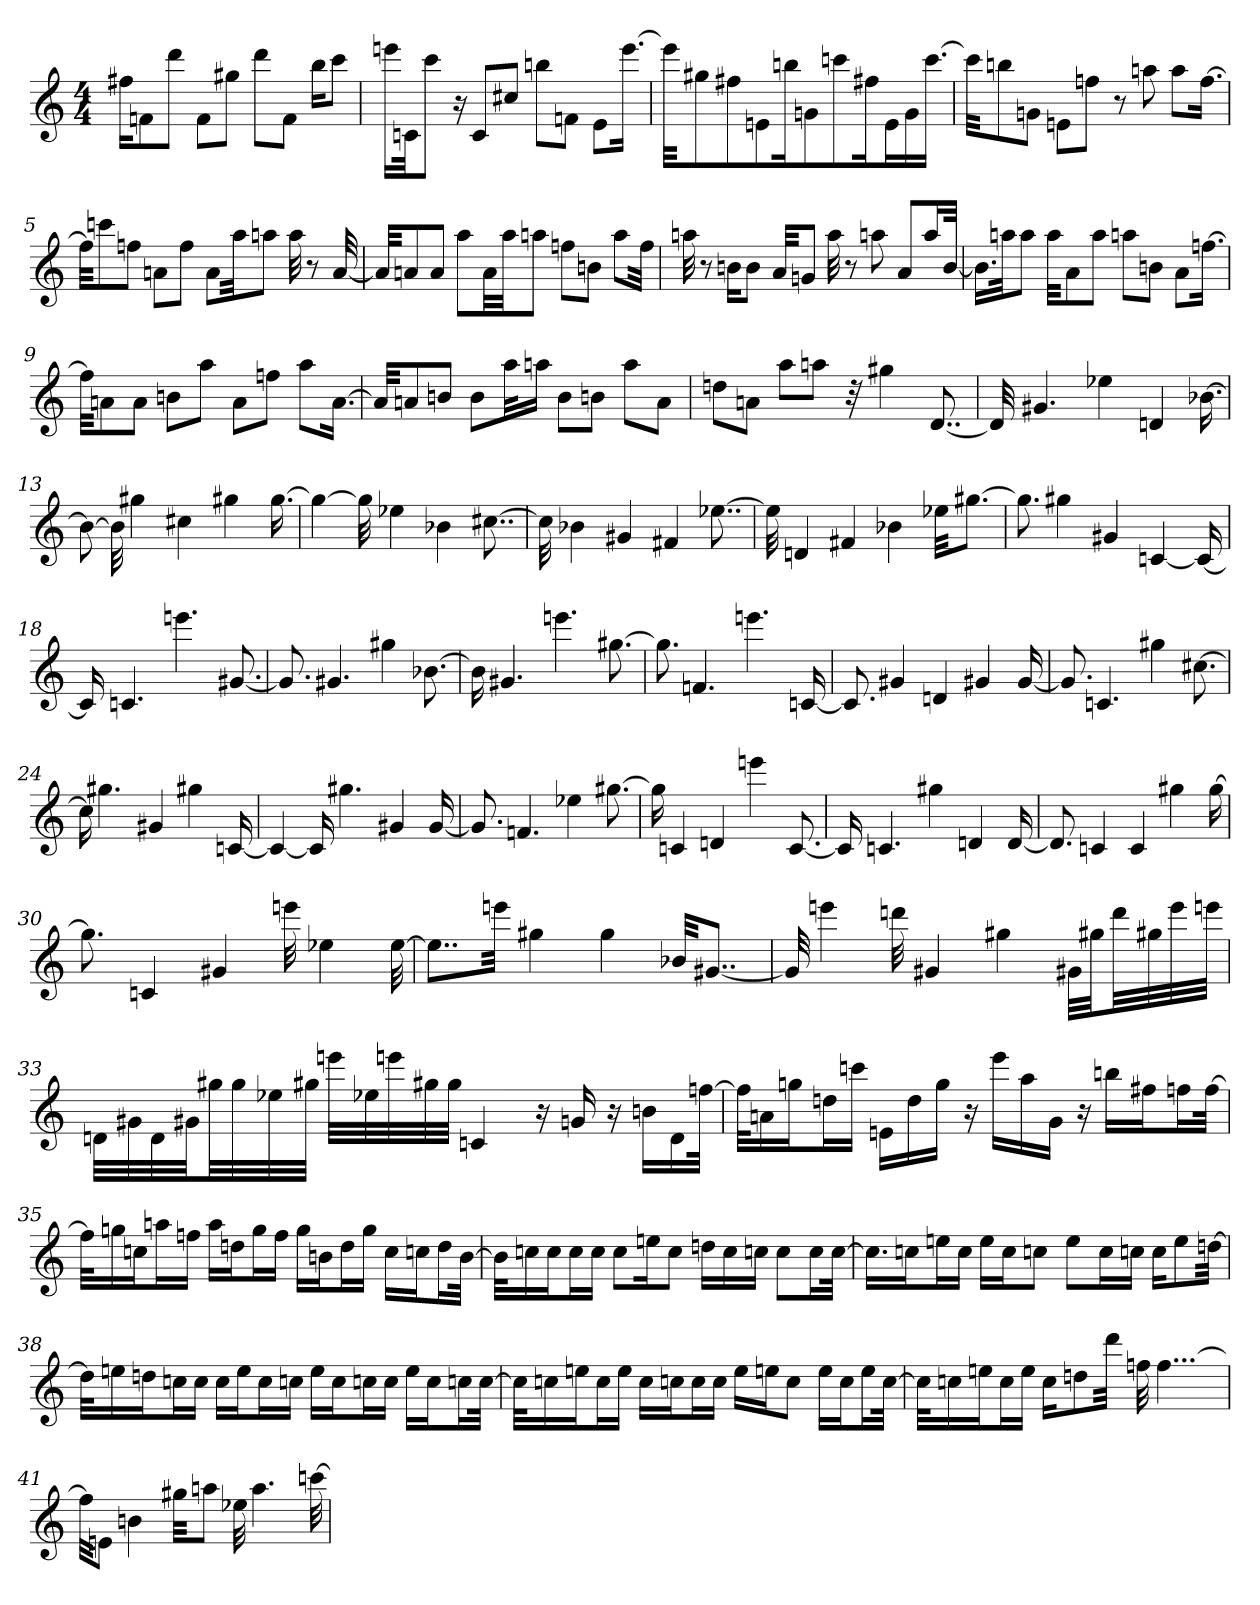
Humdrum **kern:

**kern
*part1
*staff1
*clefG2
*M4/4
=1
16ff#X\KL
8fn\
8ddd\J
8f\L
8gg#X\J
8ddd\L
8f\J
16bb\KL
8ccc\J
=2
16eeen\LL
32cn\Jk
8ccc\J
16r
8c/L
8cc#X/J
8bbn\L
8fn\J
8e\L
[16.eee\Jk
=3
32eee\KKL]
8gg#X\
8ff#X\J
8en/L
16bbn/K
8gn/J
8cccn\L
16ff#X\Jk
16e\LL
16g\J
[16.ccc\JJ
=4
32ccc\KKL]
8bbn\
8gn\J
8en\L
8ffn\J
8r
8aan
8aa\L
[16.ff\Jk
=5
32ff\KKL]
8cccn\
8ffn\J
8an\L
8ff\J
8a\L
32aa\KK
8aan\J
32aa
8r
[32a
=6
32a/KKL]
8an/
8a/J
8aa\L
32a\LL
32aa\JJ
8aan\J
8ffn\L
8bn\J
8aa\L
32ff\Jkk
=7
32aan
8r
16bn\KL
8b\J
32a/KKL
8gn/J
32aa
8r
8aan
8a/L
16aa/L
[32b/JJk
=8
16.b\LL]
32aan\Jk
8aa\J
32aa\KKL
8a\
8aa\J
8aan\L
8bn\J
8a\L
[16.ffn\Jk
=9
32ff\KKL]
8an\
8a\J
8bn\L
8aa\J
8a\L
8ffn\J
8aa\L
[16.a\Jk
=10
32a/KKL]
8an/
8bn/J
8b\L
32aa\KL
16aan\JJ
8b\L
8bn\J
8aa\L
8a\J
=11
8ddn\L
8an\J
8aa\L
8aan\J
32r
4gg#X
[8..d
=12
32d]
4.g#X
4ee-X
4dn
[16.b-X
=13
8b-_
32b-]
4gg#X
4cc#X
4gg#X
[16.gg#
=14
4gg#_
32gg#]
4ee-X
4b-X
[8..cc#X
=15
32cc#]
4b-X
4g#X
4f#X
[8..ee-X
=16
32ee-]
4dn
4f#X
4b-X
32ee-X\KKL
[8.gg#X\J
=17
8.gg#]
4gg#X
4g#X
[4cn
16c_
=18
16c]
4.cn
4.eeen
[8.g#X
=19
8.g#]
4.g#X
4gg#X
[8.b-X
=20
16b-]
4.g#X
4.eeen
[8.gg#X
=21
8.gg#]
4.fn
4.eeen
[16cn
=22
8.c]
4g#X
4dn
4g#X
[16g#
=23
8.g#]
4.cn
4gg#X
[8.cc#X
=24
16cc#]
4.gg#X
4g#X
4gg#X
[16cn
=25
4c_
16c]
4.gg#X
4g#X
[16g#
=26
8.g#]
4.fn
4ee-X
[8.gg#X
=27
16gg#]
4cn
4dn
4eeen
[8.c
=28
16c]
4.cn
4gg#X
4dn
[16d
=29
8.d]
4cn
4c
4gg#X
[16gg#
=30
8.gg#]
4cn
4g#X
32eeen
4ee-X
[32ee-
=31
8..ee-\L]
32eeen\Jkk
4gg#X
4gg#
32b-X/KKL
[8..g#X/J
=32
32g#]
4eeen
32dddn
4g#X
4gg#X
32g#X\LLL
32gg#X\JJ
32ddd\LL
32gg#X\
32eee\
32eeen\JJJ
=33
32dn\LLL
32g#X\
32d\
32g#X\JJ
32gg#X\LL
32gg#\
32ee-X\
32gg#X\JJJ
32eeen\LLL
32ee-X\
32eeen\
32gg#X\
32gg#\JJJ
4cn
16r
16gn
16r
16bn\LL
16d\
[32ffn\JJk
=34
32ff\KLL]
16an\
16ggn\J
16ddn\L
16cccn\JJ
16en\LL
16dd\
16gg\JJ
16r
16eee\LL
16aa\
16g\JJ
16r
16bbn\LL
16ff#X\J
16ffn\L
[32ff\JJk
=35
32ff\KLL]
16ggn\
16ccn\J
16aan\L
16ffn\JJ
16aa\LL
16ddn\J
16gg\L
16ff\JJ
16gg\LL
16bn\J
16dd\L
16gg\JJ
16cc\LL
16ccn\J
16dd\L
[32b\JJk
=36
32b\KLL]
16ccn\
16cc\J
16cc\L
16cc\JJ
8cc\L
16een\K
8cc\J
16ddn\LL
16cc\
16ccn\JJ
8cc\L
16cc\L
[32cc\JJk
=37
16.cc\LL]
16ccn\J
16een\L
16cc\JJ
16ee\LL
16cc\J
8ccn\J
8ee\L
16cc\L
16ccn\JJ
16cc\KL
8ee\
[32ddn\Jkk
=38
32dd\KLL]
16een\
16ddn\J
16ccn\L
16cc\JJ
16cc\LL
16ee\J
16cc\L
16ccn\JJ
16ee\LL
16cc\J
16ccn\L
16cc\JJ
16ee\LL
16cc\J
16ccn\L
[32cc\JJk
=39
32cc\KLL]
16ccn\
16een\J
16cc\L
16ee\JJ
16cc\LL
16ccn\J
16cc\L
16cc\JJ
16ee\LL
16een\J
8cc\J
16ee\LL
16cc\J
16ee\L
[32cc\JJk
=40
32cc\KLL]
16ccn\
16een\J
16cc\L
16ee\JJ
16cc\KL
8ddn\
32ddd\Jkk
32ffn
[4...ff
=41
32ff\KKL]
8en\J
4bn
32gg#X\KKL
8aan\J
32ee-X
4.aa
[32cccn
=
*-
